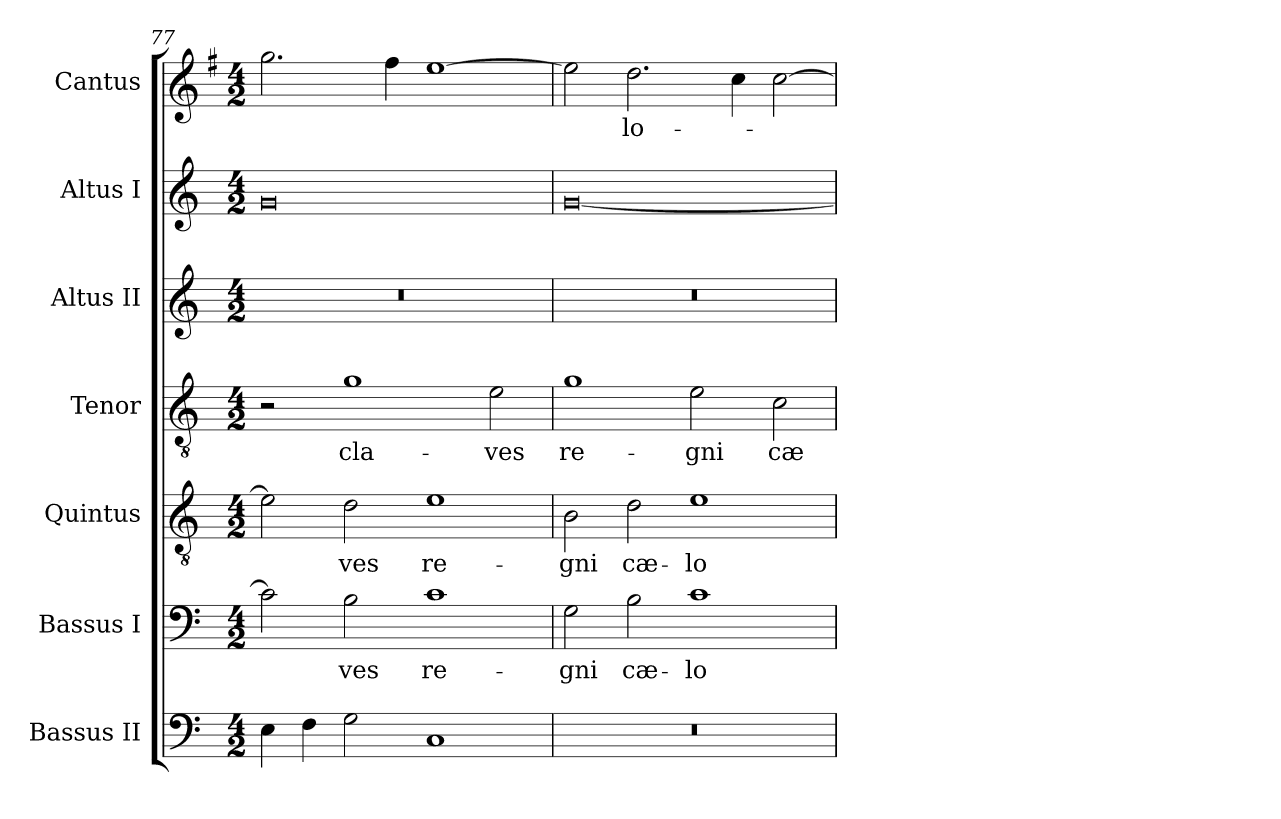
**kern	**kern	**text	**kern	**text	**kern	**text	**kern	**kern	**kern	**text
*part7	*part6	*part6	*part5	*part5	*part4	*part4	*part3	*part2	*part1	*part1
*staff7	*staff6	*staff6	*staff5	*staff5	*staff4	*staff4	*staff3	*staff2	*staff1	*staff1
*I"Bassus II	*I"Bassus I	*	*I"Quintus	*	*I"Tenor	*	*I"Altus II	*I"Altus I	*I"Cantus	*
!!LO:PB:g=z
*clefF4	*clefF4	*	*clefGv2	*	*clefGv2	*	*clefG2	*clefG2	*clefG2	*
*	*	*	*	*	*	*	*	*	*ITrd-3c-5	*
*	*	*	*	*	*	*	*	*	*k[]	*
*	*	*	*	*	*	*	*	*	*C:	*
*M4/2	*M4/2	*	*M4/2	*	*M4/2	*	*M4/2	*M4/2	*M4/2	*
=77	=77	=77	=77	=77	=77	=77	=77	=77	=77	=77
4E\	2c\]	.	2e\]	.	2r	.	0r	0g	2.ccc\	.
4F\	.	.	.	.	.	.	.	.	.	.
!	!	!LO:LY:b:cj	!	!LO:LY:b:cj	!	!LO:LY:b:cj	!	!	!	!
2G\	2B\	ves	2d\	ves	1g	cla-	.	.	.	.
.	.	.	.	.	.	.	.	.	4bb\	.
!	!	!LO:LY:b:cj	!	!LO:LY:b:cj	!	!	!	!	!	!
1C	1c	re-	1e	re-	.	.	.	.	[>1aa	.
!	!	!	!	!	!	!LO:LY:b:cj	!	!	!	!
.	.	.	.	.	2e\	-ves	.	.	.	.
=78	=78	=78	=78	=78	=78	=78	=78	=78	=78	=78
!	!	!LO:LY:b:cj	!	!LO:LY:b:cj	!	!LO:LY:b:cj	!	!	!	!
0r	2G\	-gni	2B\	-gni	1g	re-	0r	[<0g	2aa\]	.
!	!	!LO:LY:b:cj	!	!LO:LY:b:cj	!	!	!	!	!	!LO:LY:b:cj
.	2B\	cæ-	2d\	cæ-	.	.	.	.	2.gg\	lo-
!	!	!LO:LY:b:cj	!	!LO:LY:b:cj	!	!LO:LY:b:cj	!	!	!	!
.	1c	-lo-	1e	-lo-	2e\	-gni	.	.	.	.
.	.	.	.	.	.	.	.	.	4ff\	.
!	!	!	!	!	!	!LO:LY:b:cj	!	!	!	!
.	.	.	.	.	2c\	cæ-	.	.	[>2ff\	.
=	=	=	=	=	=	=	=	=	=	=
*-	*-	*-	*-	*-	*-	*-	*-	*-	*-	*-
